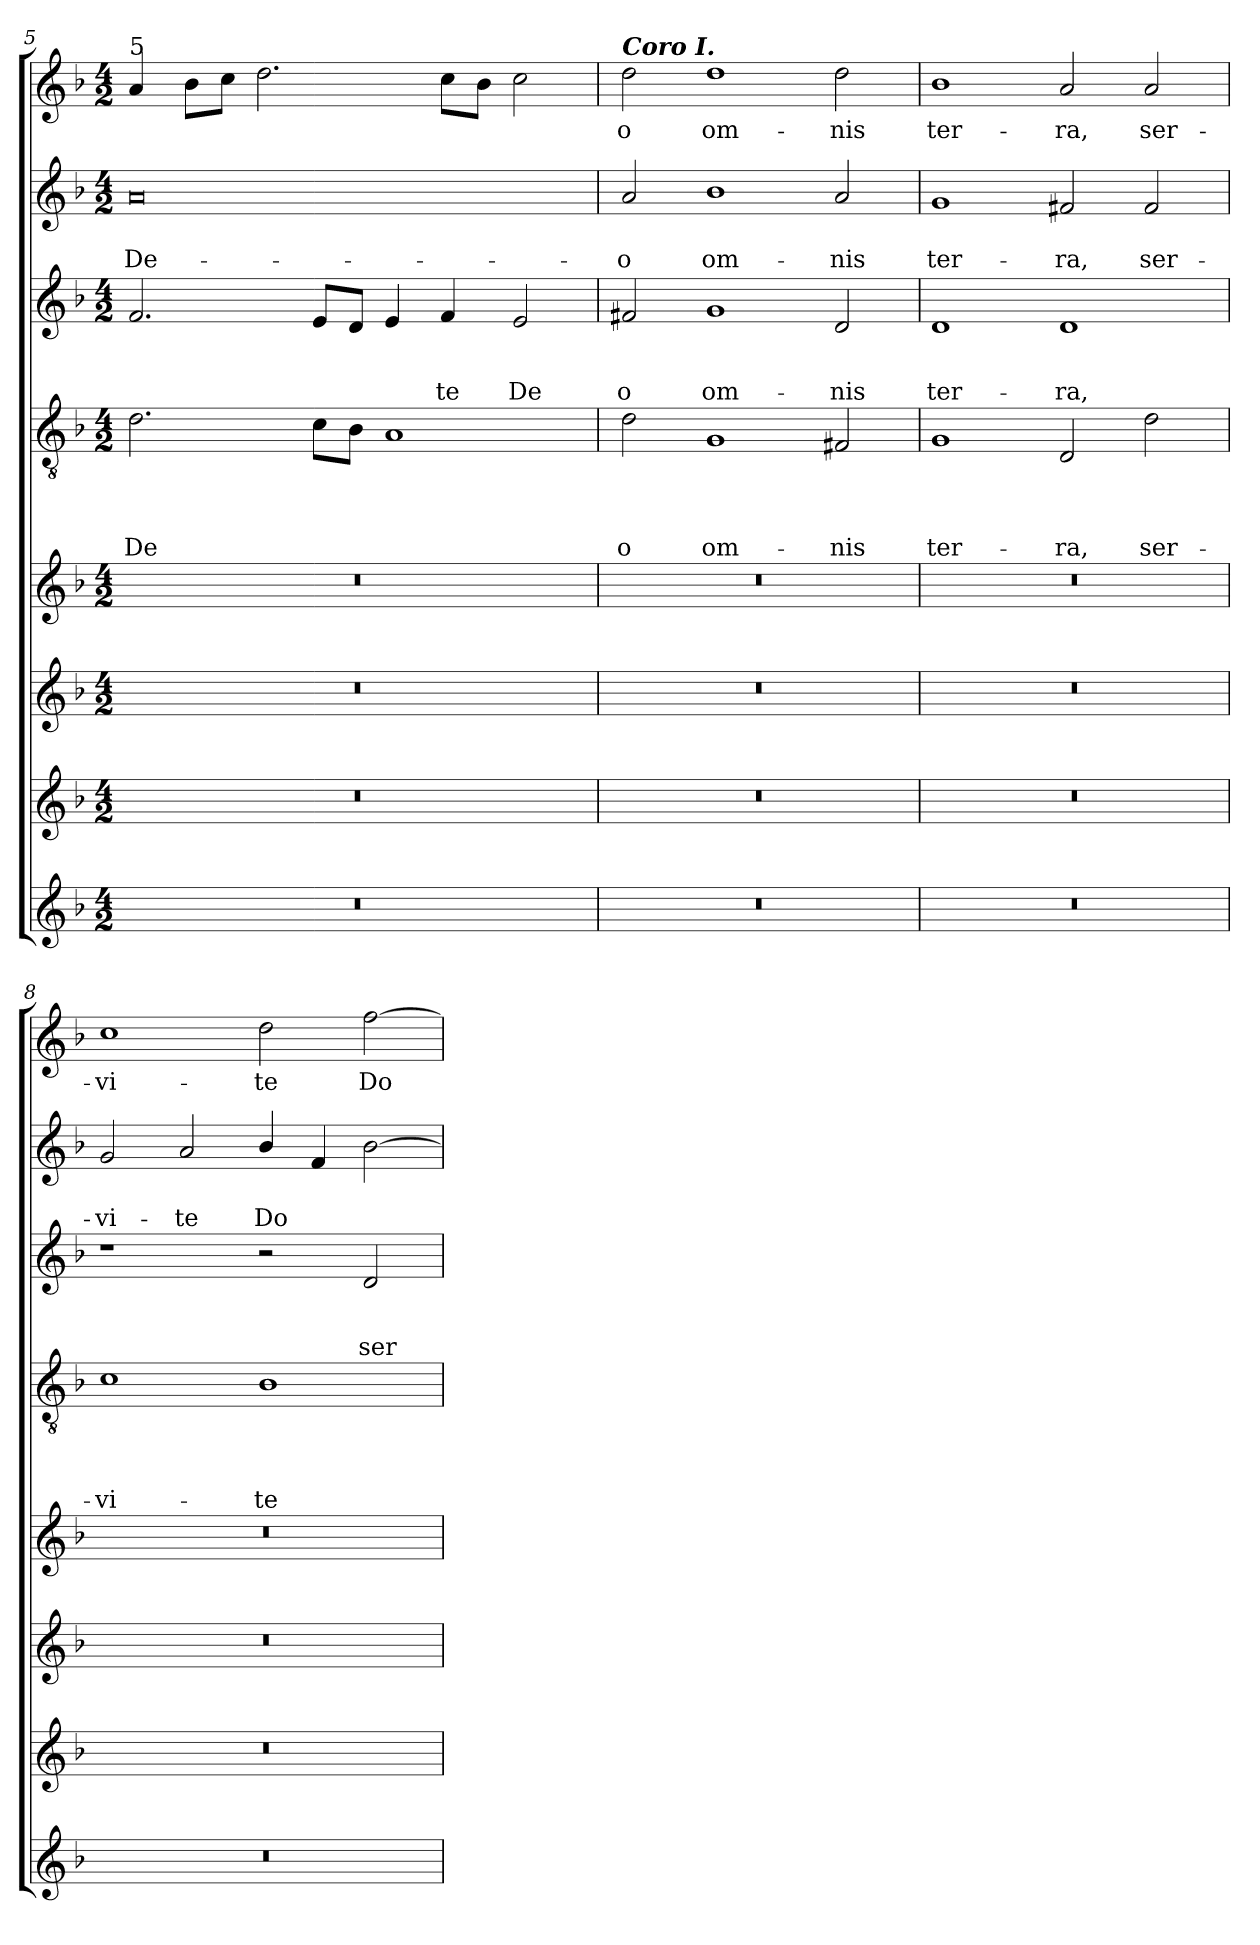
**kern	**kern	**kern	**kern	**kern	**text	**text	**text	**text	**kern	**text	**text	**text	**kern	**text	**text	**kern	**text
*part8	*part7	*part6	*part5	*part4	*part4	*part4	*part4	*part4	*part3	*part3	*part3	*part3	*part2	*part2	*part2	*part1	*part1
*staff8	*staff7	*staff6	*staff5	*staff4	*staff4	*staff4	*staff4	*staff4	*staff3	*staff3	*staff3	*staff3	*staff2	*staff2	*staff2	*staff1	*staff1
*clefG2	*clefG2	*clefG2	*clefG2	*clefGv2	*	*	*	*	*clefG2	*	*	*	*clefG2	*	*	*clefG2	*
*k[b-]	*k[b-]	*k[b-]	*k[b-]	*k[b-]	*	*	*	*	*k[b-]	*	*	*	*k[b-]	*	*	*k[b-]	*
*F:	*F:	*F:	*F:	*F:	*	*	*	*	*F:	*	*	*	*F:	*	*	*F:	*
*M4/2	*M4/2	*M4/2	*M4/2	*M4/2	*	*	*	*	*M4/2	*	*	*	*M4/2	*	*	*M4/2	*
=5	=5	=5	=5	=5	=5	=5	=5	=5	=5	=5	=5	=5	=5	=5	=5	=5	=5
!	!	!	!	!	!	!	!	!	!	!	!	!	!	!	!	!LO:TX:a:t=5	!
!	!	!	!	!	!	!	!	!LO:LY:b	!	!	!	!LO:LY:b	!	!	!LO:LY:b	!	!
0r	0r	0r	0r	2.d\	.	.	.	De	2.f/	.	.	­	0a	.	De-	4a/	.
.	.	.	.	.	.	.	.	.	.	.	.	.	.	.	.	8b-\L	.
!	!	!	!	!	!	!	!	!	!	!	!	!	!	!	!	!	!LO:LY:b
.	.	.	.	.	.	.	.	.	.	.	.	.	.	.	.	8cc\J	­
.	.	.	.	.	.	.	.	.	.	.	.	.	.	.	.	2.dd\	.
!	!	!	!	!	!	!	!	!LO:LY:b	!	!	!	!LO:LY:b	!	!	!	!	!
.	.	.	.	8c\L	.	.	.	­	8e/L	.	.	­	.	.	.	.	.
.	.	.	.	8B-\J	.	.	.	.	8d/J	.	.	.	.	.	.	.	.
!	!	!	!	!	!	!	!	!LO:LY:b	!	!	!	!	!	!	!	!	!
.	.	.	.	1A	.	.	.	­	4e/	.	.	.	.	.	.	.	.
!	!	!	!	!	!	!	!	!	!	!	!	!LO:LY:b	!	!	!	!	!
.	.	.	.	.	.	.	.	.	4f/	.	.	te	.	.	.	8cc\L	.
.	.	.	.	.	.	.	.	.	.	.	.	.	.	.	.	8b-\J	.
!	!	!	!	!	!	!	!	!	!	!	!	!LO:LY:b	!	!	!	!	!LO:LY:b
.	.	.	.	.	.	.	.	.	2e/	.	.	De­	.	.	.	2cc\	­
!!LO:LB:g=z
=6	=6	=6	=6	=6	=6	=6	=6	=6	=6	=6	=6	=6	=6	=6	=6	=6	=6
!	!	!	!	!	!	!	!	!	!	!	!	!	!	!	!	!LO:TX:a:Bi:t=Coro I.	!
!	!	!	!	!	!	!	!	!LO:LY:b	!	!	!	!LO:LY:b	!	!	!LO:LY:b	!	!LO:LY:b
0r	0r	0r	0r	2d\	.	.	.	­o	2f#X/	.	.	­o	2a/	.	-­o	2dd\	­o
!	!	!	!	!	!	!	!	!LO:LY:b	!	!	!	!LO:LY:b	!	!	!LO:LY:b	!	!LO:LY:b
.	.	.	.	1G	.	.	.	om-	1g	.	.	om-	1b-	.	om-	1dd	om-
!	!	!	!	!	!	!	!	!LO:LY:b	!	!	!	!LO:LY:b	!	!	!LO:LY:b	!	!LO:LY:b
.	.	.	.	2F#X/	.	.	.	-nis	2d/	.	.	-nis	2a/	.	-nis	2dd\	-nis
=7	=7	=7	=7	=7	=7	=7	=7	=7	=7	=7	=7	=7	=7	=7	=7	=7	=7
!	!	!	!	!	!	!	!	!LO:LY:b	!	!	!	!LO:LY:b	!	!	!LO:LY:b	!	!LO:LY:b
0r	0r	0r	0r	1G	.	.	.	ter-	1d	.	.	ter-	1g	.	ter-	1b-	ter-
!	!	!	!	!	!	!	!	!LO:LY:b	!	!	!	!LO:LY:b	!	!	!LO:LY:b	!	!LO:LY:b
.	.	.	.	2D/	.	.	.	-ra,	1d	.	.	-ra,	2f#X/	.	-ra,	2a/	-ra,
!	!	!	!	!	!	!	!	!LO:LY:b	!	!	!	!	!	!	!LO:LY:b	!	!LO:LY:b
.	.	.	.	2d\	.	.	.	ser-	.	.	.	.	2f#/	.	ser-	2a/	ser-
=8	=8	=8	=8	=8	=8	=8	=8	=8	=8	=8	=8	=8	=8	=8	=8	=8	=8
!	!	!	!	!	!	!	!	!LO:LY:b	!	!	!	!	!	!	!LO:LY:b	!	!LO:LY:b
0r	0r	0r	0r	1c	.	.	.	-vi-	1r	.	.	.	2g/	.	-vi-	1cc	-vi-
!	!	!	!	!	!	!	!	!	!	!	!	!	!	!	!LO:LY:b	!	!
.	.	.	.	.	.	.	.	.	.	.	.	.	2a/	.	-te	.	.
!	!	!	!	!	!	!	!	!LO:LY:b	!	!	!	!	!	!	!LO:LY:b	!	!LO:LY:b
.	.	.	.	1B-	.	.	.	-te	2r	.	.	.	4b-/	.	Do	2dd\	-te
.	.	.	.	.	.	.	.	.	.	.	.	.	4f/	.	.	.	.
!	!	!	!	!	!	!	!	!	!	!	!	!LO:LY:b	!	!	!LO:LY:b	!	!LO:LY:b
.	.	.	.	.	.	.	.	.	2d/	.	.	ser-	[2b-\	.	­	[2ff\	Do-
=	=	=	=	=	=	=	=	=	=	=	=	=	=	=	=	=	=
*-	*-	*-	*-	*-	*-	*-	*-	*-	*-	*-	*-	*-	*-	*-	*-	*-	*-
